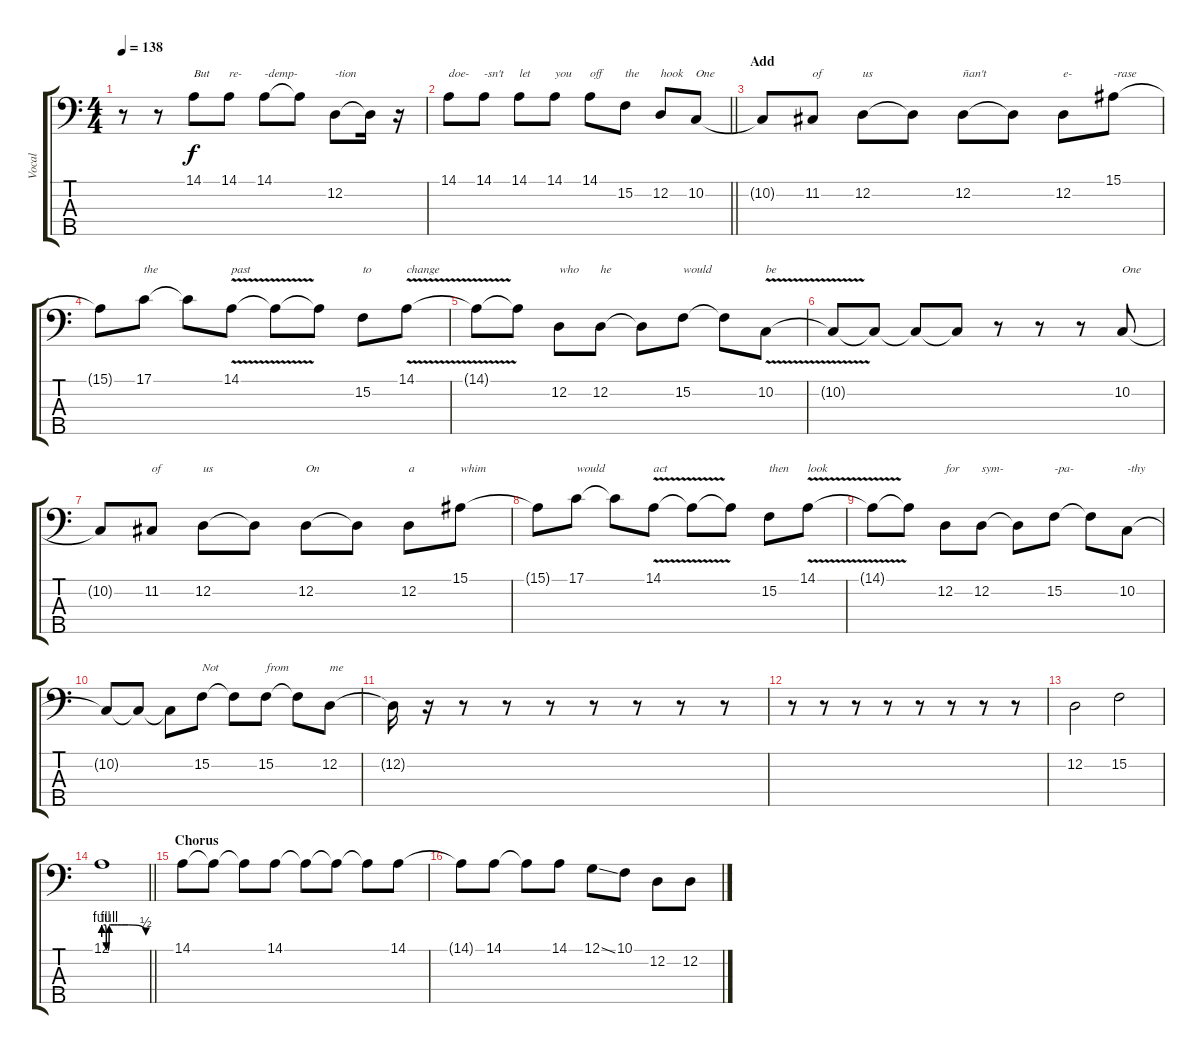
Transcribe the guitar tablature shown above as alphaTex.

\track ("Vocal" "Vocal") {instrument viola}
\staff {score tabs}
\tuning (G2 D2 A1 E1 B0) {hide}
\ts (4 4)
\tempo 138
\clef f4
\ks c
r.8{dy f} r.8 14.1.8{txt "But"} 14.1.8{txt "re-"} 14.1.8{txt "-demp-"} 14.1{t}.8 12.2.8{txt "-tion"} 12.2{t}.16 r.16 |
\barLineRight lightlight
14.1.8{txt "doe-"} 14.1.8{txt "-sn't"} 14.1.8{txt "let"} 14.1.8{txt "you"} 14.1.8{txt "off"} 15.2.8{txt "the"} 12.2.8{txt "hook"} 10.2.8{txt "One"} |
\section ("" "Add")
10.2{t}.8 11.2.8{txt "of"} 12.2.8{txt "us"} 12.2{t}.8 12.2.8{txt "ñan't"} 12.2{t}.8 12.2.8{txt "e-"} 15.1.8{txt "-rase"} |
15.1{t}.8 17.1.8{txt "the"} 17.1{t}.8 14.1{v}.8{txt "past"} 14.1{t}.8 14.1{t}.8 15.2.8{txt "to"} 14.1{v}.8{txt "change"} |
14.1{t}.8 14.1{t}.8 12.2.8{txt "who"} 12.2.8{txt "he"} 12.2{t}.8 15.2.8{txt "would"} 15.2{t}.8 10.2{v}.8{txt "be"} |
10.2{t}.8 10.2{t}.8 10.2{t}.8 10.2{t}.8 r.8 r.8 r.8 10.2.8{txt "One"} |
10.2{t}.8 11.2.8{txt "of"} 12.2.8{txt "us"} 12.2{t}.8 12.2.8{txt "On"} 12.2{t}.8 12.2.8{txt "a"} 15.1.8{txt "whim"} |
15.1{t}.8 17.1.8{txt "would"} 17.1{t}.8 14.1{v}.8{txt "act"} 14.1{t}.8 14.1{t}.8 15.2.8{txt "then"} 14.1{v}.8{txt "look"} |
14.1{t}.8 14.1{t}.8 12.2.8{txt "for"} 12.2.8{txt "sym-"} 12.2{t}.8 15.2.8{txt "-pa-"} 15.2{t}.8 10.2.8{txt "-thy"} |
10.2{t}.8 10.2{t}.8 10.2{t}.8 15.2.8{txt "Not"} 15.2{t}.8 15.2.8{txt "from"} 15.2{t}.8 12.2.8{txt "me"} |
12.2{t}.16 r.16 r.8 r.8 r.8 r.8 r.8 r.8 r.8 |
r.8 r.8 r.8 r.8 r.8 r.8 r.8 r.8 |
12.2.2 15.2.2 |
\barLineRight lightlight
12.1{be (custom 0 4 2 4 4 0 6 0 8 4 10 4 15 4 20 4 25 4 35 4 60 2)}.1 |
\section ("" "Chorus")
14.1.8 14.1{t}.8 14.1{t}.8 14.1.8 14.1{t}.8 14.1{t}.8 14.1{t}.8 14.1.8 |
14.1{t}.8 14.1.8 14.1{t}.8 14.1.8 12.1{ss}.8 10.1.8 12.2.8 12.2.8
